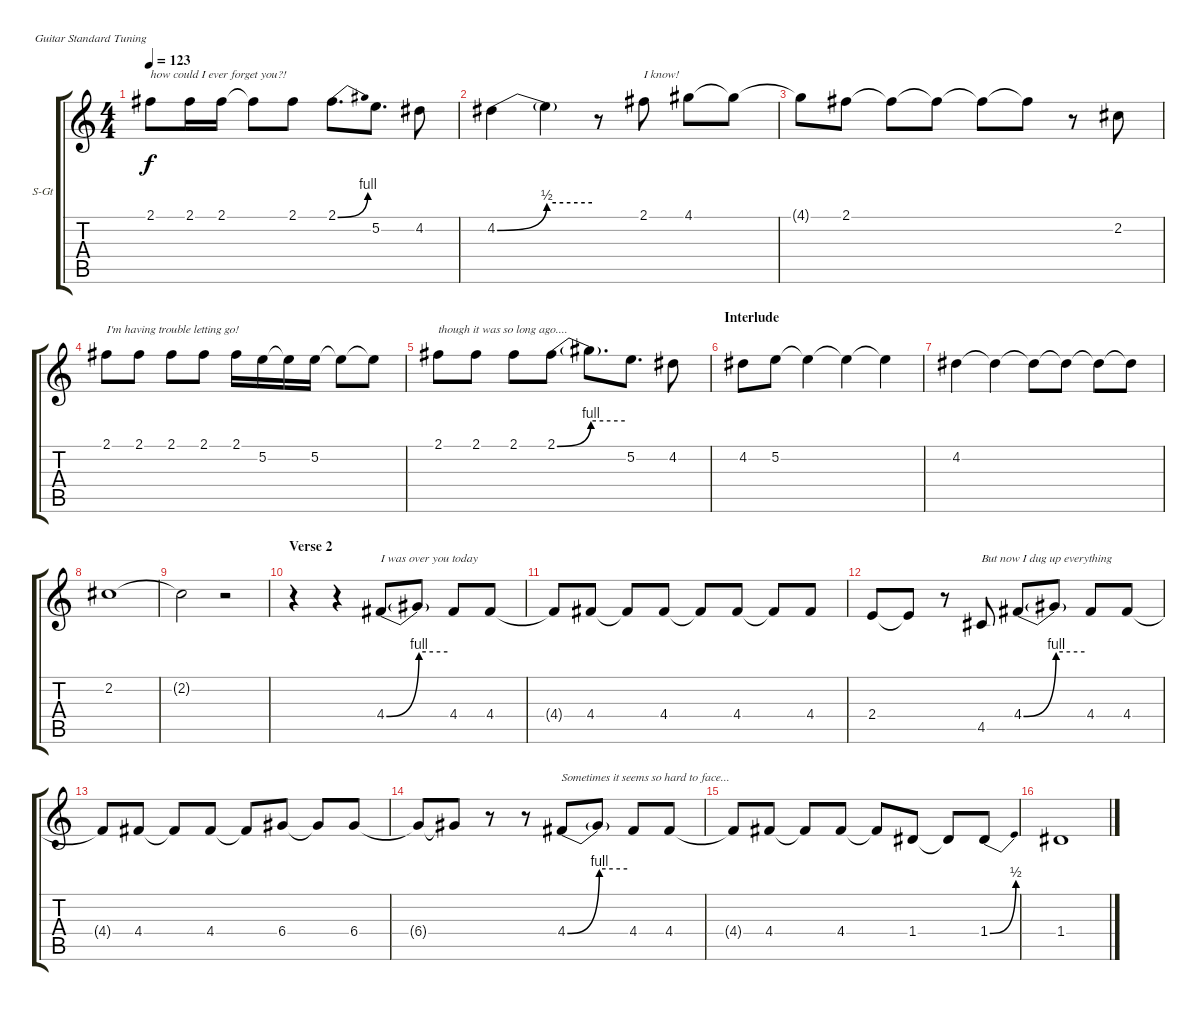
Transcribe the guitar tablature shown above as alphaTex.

\bracketExtendMode groupsimilarinstruments
\firstSystemTrackNameOrientation horizontal
\otherSystemsTrackNameOrientation horizontal
\track ("Jeff Gutt (Vocals)" "S-Gt") {instrument harmonica}
\staff {score tabs}
\tuning (E4 B3 G3 D3 A2 E2)
\displaytranspose 12
\ts (4 4)
\tempo 123
\clef g2
\ks c
2.1.8{txt "how could I ever forget you?!" dy f} 2.1.16 2.1.16 2.1{t}.8 2.1.8 2.1{be (bend 0 0 60 4)}.8{d} 5.2.8{d} 4.2.8 |
4.2{be (bend 0 0 60 2)}.4 4.2{be (hold 0 2 60 2) t}.4 r.8 2.1.8{txt "I know!"} 4.1.8 4.1{t}.8 |
4.1{t}.8 2.1.8 2.1{t}.8 2.1{t}.8 2.1{t}.8 2.1{t}.8 r.8 2.2.8 |
2.1.8{txt "I'm having trouble letting go!"} 2.1.8 2.1.8 2.1.8 2.1.16 5.2.16 5.2{t}.16 5.2.16 5.2{t}.8 5.2{t}.8 |
2.1.8{txt "though it was so long ago...."} 2.1.8 2.1.8 2.1{be (bend 0 0 60 4)}.8 2.1{be (hold 0 4 60 4) t}.8{d} 5.2.8{d} 4.2.8 |
\section ("" "Interlude")
4.2.8 5.2.8 5.2{t}.4 5.2{t}.4 5.2{t}.4 |
4.2.4 4.2{t}.4 4.2{t}.8 4.2{t}.8 4.2{t}.8 4.2{t}.8 |
2.2.1 |
2.2{t}.2 r.2 |
\section ("" "Verse 2")
r.4 r.4 4.4{be (bend 0 0 60 4)}.8{txt "I was over you today"} 4.4{be (hold 0 4 60 4) t}.8 4.4.8 4.4.8 |
4.4{t}.8 4.4.8 4.4{t}.8 4.4.8 4.4{t}.8 4.4.8 4.4{t}.8 4.4.8 |
2.4.8 2.4{t}.8 r.8 4.5.8{txt "But now I dug up everything"} 4.4{be (bend 0 0 60 4)}.8 4.4{be (hold 0 4 60 4) t}.8 4.4.8 4.4.8 |
4.4{t}.8 4.4.8 4.4{t}.8 4.4.8 4.4{t}.8 6.4.8 6.4{t}.8 6.4.8 |
6.4{t}.8 6.4{t}.8 r.8 r.8 4.4{be (bend 0 0 60 4)}.8{txt "Sometimes it seems so hard to face..."} 4.4{be (hold 0 4 60 4) t}.8 4.4.8 4.4.8 |
4.4{t}.8 4.4.8 4.4{t}.8 4.4.8 4.4{t}.8 1.4.8 1.4{t}.8 1.4{be (bend 0 0 60 2)}.8 |
1.4.1
